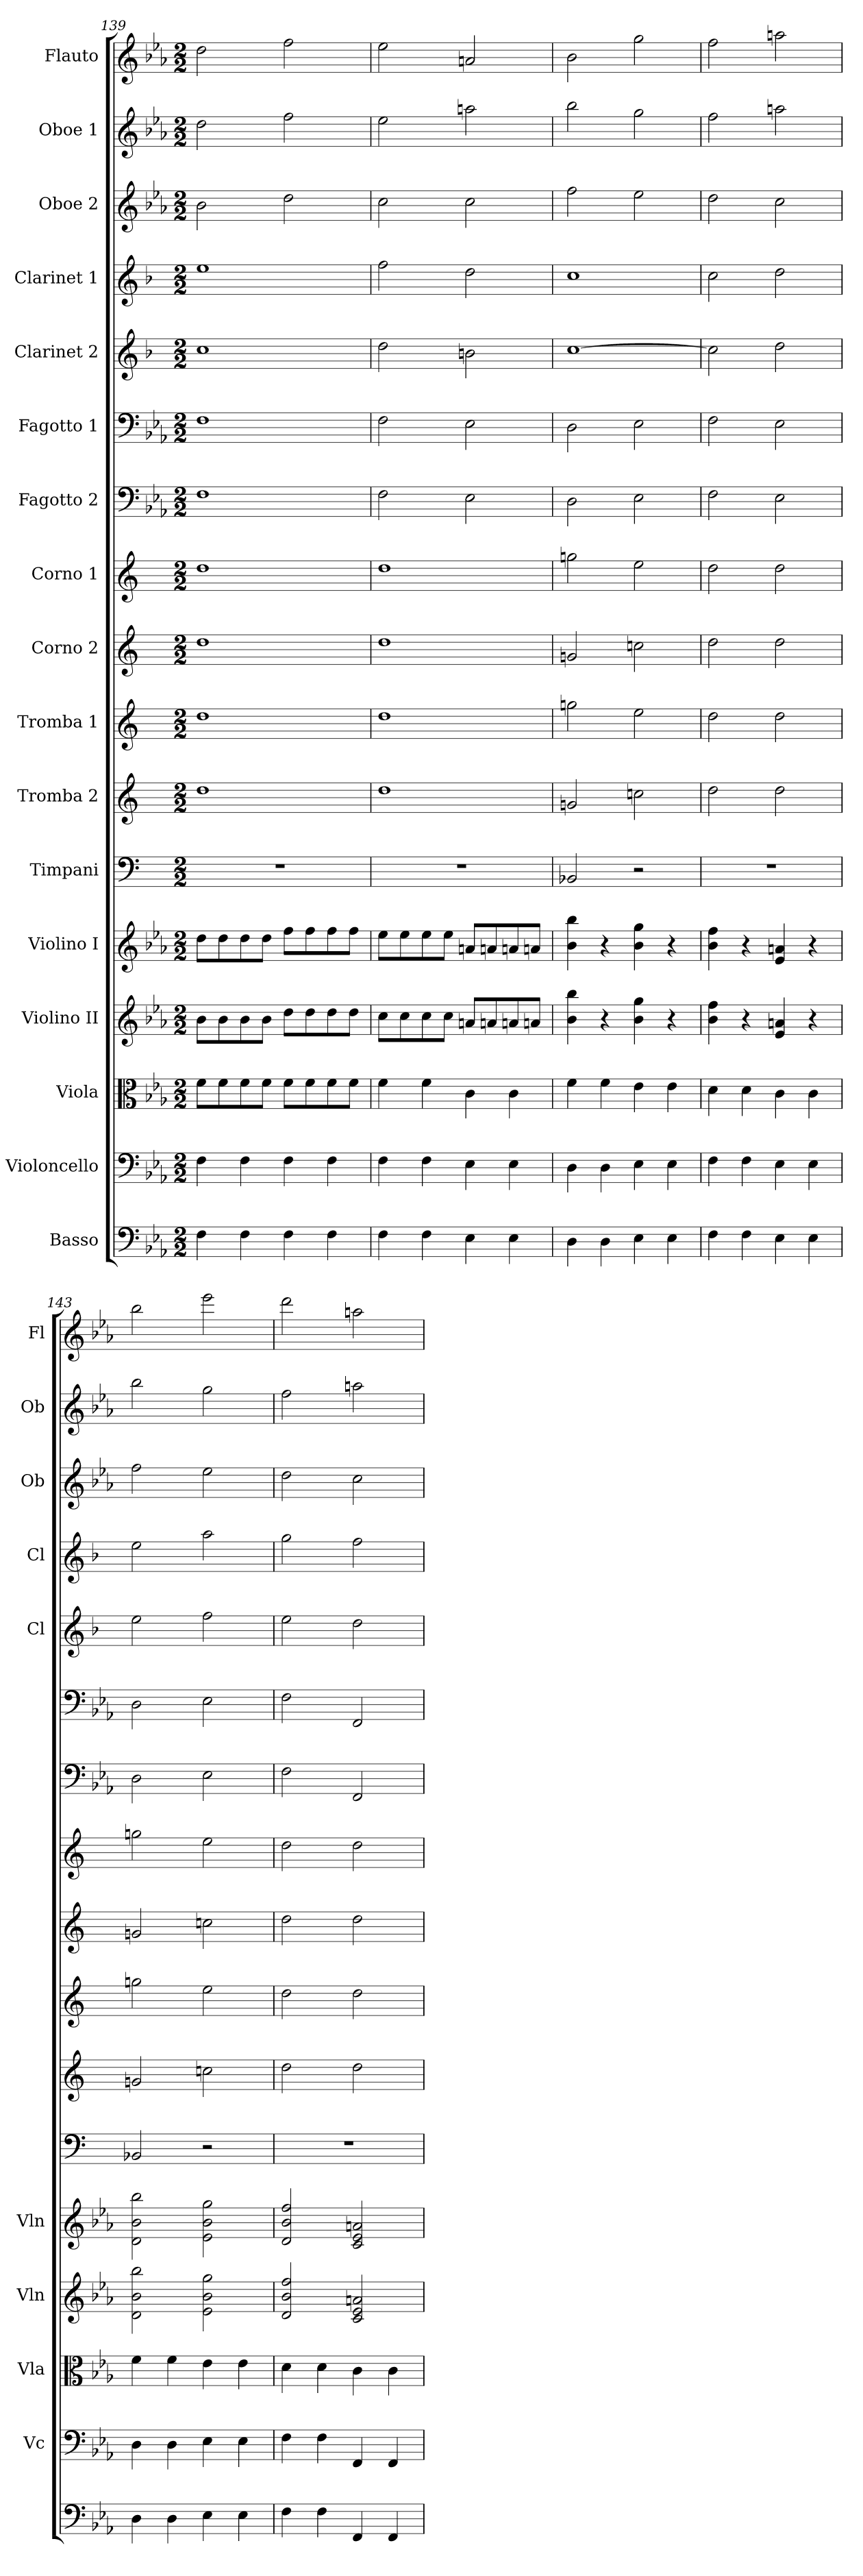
**kern	**kern	**kern	**kern	**kern	**kern	**kern	**kern	**kern	**kern	**kern	**kern	**kern	**kern	**kern	**kern	**kern
*part17	*part16	*part15	*part14	*part13	*part12	*part11	*part10	*part9	*part8	*part7	*part6	*part5	*part4	*part3	*part2	*part1
*staff17	*staff16	*staff15	*staff14	*staff13	*staff12	*staff11	*staff10	*staff9	*staff8	*staff7	*staff6	*staff5	*staff4	*staff3	*staff2	*staff1
*I"Basso	*I"Violoncello	*I"Viola	*I"Violino II	*I"Violino I	*I"Timpani	*I"Tromba 2	*I"Tromba 1	*I"Corno 2	*I"Corno 1	*I"Fagotto 2	*I"Fagotto 1	*I"Clarinet 2	*I"Clarinet 1	*I"Oboe 2	*I"Oboe 1	*I"Flauto
*	*I'Vc	*I'Vla	*I'Vln	*I'Vln	*	*	*	*	*	*	*	*I'Cl	*I'Cl	*I'Ob	*I'Ob	*I'Fl
*clefF4	*clefF4	*clefC3	*clefG2	*clefG2	*clefF4	*clefG2	*clefG2	*clefG2	*clefG2	*clefF4	*clefF4	*clefG2	*clefG2	*clefG2	*clefG2	*clefG2
*ITrd7c12	*	*	*	*	*	*ITrd-2c-3	*ITrd-2c-3	*ITrd5c9	*ITrd5c9	*	*	*ITrd1c2	*ITrd1c2	*	*	*
*k[b-e-a-]	*k[b-e-a-]	*k[b-e-a-]	*k[b-e-a-]	*k[b-e-a-]	*	*	*	*	*	*k[b-e-a-]	*k[b-e-a-]	*k[b-e-a-]	*k[b-e-a-]	*k[b-e-a-]	*k[b-e-a-]	*k[b-e-a-]
*M2/2	*M2/2	*M2/2	*M2/2	*M2/2	*M2/2	*M2/2	*M2/2	*M2/2	*M2/2	*M2/2	*M2/2	*M2/2	*M2/2	*M2/2	*M2/2	*M2/2
=139	=139	=139	=139	=139	=139	=139	=139	=139	=139	=139	=139	=139	=139	=139	=139	=139
4FF	4F	8f\L	8b-\L	8dd\L	1r	1ff	1ff	1f	1f	1F	1F	1b-	1dd	2b-	2dd	2dd
.	.	8f\	8b-\	8dd\	.	.	.	.	.	.	.	.	.	.	.	.
4FF	4F	8f\	8b-\	8dd\	.	.	.	.	.	.	.	.	.	.	.	.
.	.	8f\J	8b-\J	8dd\J	.	.	.	.	.	.	.	.	.	.	.	.
4FF	4F	8f\L	8dd\L	8ff\L	.	.	.	.	.	.	.	.	.	2dd	2ff	2ff
.	.	8f\	8dd\	8ff\	.	.	.	.	.	.	.	.	.	.	.	.
4FF	4F	8f\	8dd\	8ff\	.	.	.	.	.	.	.	.	.	.	.	.
.	.	8f\J	8dd\J	8ff\J	.	.	.	.	.	.	.	.	.	.	.	.
=140	=140	=140	=140	=140	=140	=140	=140	=140	=140	=140	=140	=140	=140	=140	=140	=140
4FF	4F	4f	8cc\L	8ee-\L	1r	1ff	1ff	1f	1f	2F	2F	2cc	2ee-	2cc	2ee-	2ee-
.	.	.	8cc\	8ee-\	.	.	.	.	.	.	.	.	.	.	.	.
4FF	4F	4f	8cc\	8ee-\	.	.	.	.	.	.	.	.	.	.	.	.
.	.	.	8cc\J	8ee-\J	.	.	.	.	.	.	.	.	.	.	.	.
4EE-	4E-	4c	8an/L	8an/L	.	.	.	.	.	2E-	2E-	2an	2cc	2cc	2aan	2an
.	.	.	8an/	8an/	.	.	.	.	.	.	.	.	.	.	.	.
4EE-	4E-	4c	8an/	8an/	.	.	.	.	.	.	.	.	.	.	.	.
.	.	.	8an/J	8an/J	.	.	.	.	.	.	.	.	.	.	.	.
=141	=141	=141	=141	=141	=141	=141	=141	=141	=141	=141	=141	=141	=141	=141	=141	=141
4DD	4D	4f	4b- 4bb-	4b- 4bb-	2BB-X	2b-X	2bb-X	2B-X	2b-X	2D	2D	[1b-	1b-	2ff	2bb-	2b-
4DD	4D	4f	4r	4r	.	.	.	.	.	.	.	.	.	.	.	.
4EE-	4E-	4e-	4b- 4gg	4b- 4gg	2r	2ee-X	2gg	2e-X	2g	2E-	2E-	.	.	2ee-	2gg	2gg
4EE-	4E-	4e-	4r	4r	.	.	.	.	.	.	.	.	.	.	.	.
=142	=142	=142	=142	=142	=142	=142	=142	=142	=142	=142	=142	=142	=142	=142	=142	=142
4FF	4F	4d	4b- 4ff	4b- 4ff	1r	2ff	2ff	2f	2f	2F	2F	2b-]	2b-	2dd	2ff	2ff
4FF	4F	4d	4r	4r	.	.	.	.	.	.	.	.	.	.	.	.
4EE-	4E-	4c	4e- 4an	4e- 4an	.	2ff	2ff	2f	2f	2E-	2E-	2cc	2cc	2cc	2aan	2aan
4EE-	4E-	4c	4r	4r	.	.	.	.	.	.	.	.	.	.	.	.
=143	=143	=143	=143	=143	=143	=143	=143	=143	=143	=143	=143	=143	=143	=143	=143	=143
4DD	4D	4f	2d 2b- 2bb-	2d 2b- 2bb-	2BB-X	2b-X	2bb-X	2B-X	2b-X	2D	2D	2dd	2dd	2ff	2bb-	2bb-
4DD	4D	4f	.	.	.	.	.	.	.	.	.	.	.	.	.	.
4EE-	4E-	4e-	2e- 2b- 2gg	2e- 2b- 2gg	2r	2ee-X	2gg	2e-X	2g	2E-	2E-	2ee-	2gg	2ee-	2gg	2eee-
4EE-	4E-	4e-	.	.	.	.	.	.	.	.	.	.	.	.	.	.
=144	=144	=144	=144	=144	=144	=144	=144	=144	=144	=144	=144	=144	=144	=144	=144	=144
4FF	4F	4d	2d 2b- 2ff	2d 2b- 2ff	1r	2ff	2ff	2f	2f	2F	2F	2dd	2ff	2dd	2ff	2ddd
4FF	4F	4d	.	.	.	.	.	.	.	.	.	.	.	.	.	.
4FFF	4FF	4c	2c 2e- 2an	2c 2e- 2an	.	2ff	2ff	2f	2f	2FF	2FF	2cc	2ee-	2cc	2aan	2aan
4FFF	4FF	4c	.	.	.	.	.	.	.	.	.	.	.	.	.	.
=	=	=	=	=	=	=	=	=	=	=	=	=	=	=	=	=
*-	*-	*-	*-	*-	*-	*-	*-	*-	*-	*-	*-	*-	*-	*-	*-	*-
